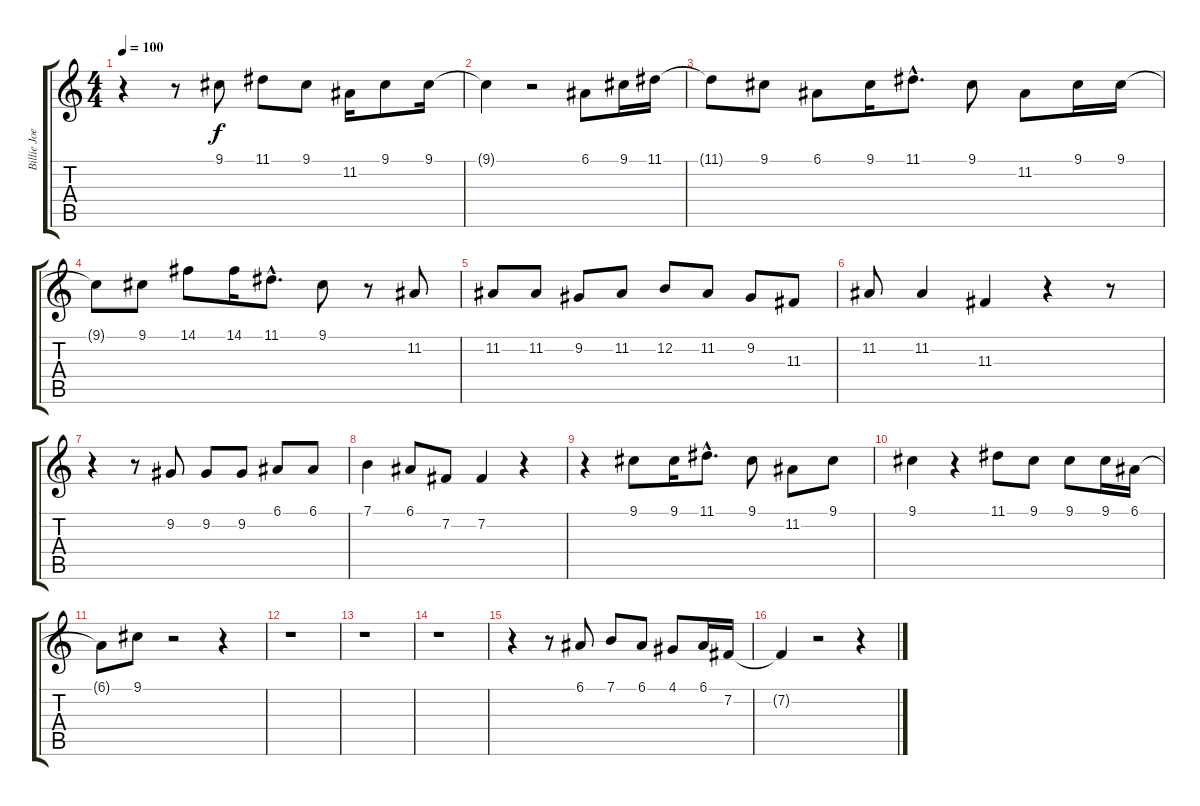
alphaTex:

\track ("Billie Joe Vocals Right" "Billie Joe") {instrument oboe}
\staff {score tabs}
\tuning (E4 B3 G3 D3 A2 E2) {hide}
\ts (4 4)
\tempo 100
\clef g2
\ks c
r.4{dy f} r.8 9.1.8 11.1.8 9.1.8 11.2.16 9.1.8 9.1.16 |
9.1{t}.4 r.2 6.1.8 9.1.16 11.1.16 |
11.1{t}.8 9.1.8 6.1.8 9.1.16 11.1{hac}.8{d} 9.1.8 11.2.8 9.1.16 9.1.16 |
9.1{t}.8 9.1.8 14.1.8 14.1.16 11.1{hac}.8{d} 9.1.8 r.8 11.2.8 |
11.2.8 11.2.8 9.2.8 11.2.8 12.2.8 11.2.8 9.2.8 11.3.8 |
11.2.8 11.2.4 11.3.4 r.4 r.8 |
r.4 r.8 9.2.8 9.2.8 9.2.8 6.1.8 6.1.8 |
7.1.4 6.1.8 7.2.8 7.2.4 r.4 |
r.4 9.1.8 9.1.16 11.1{hac}.8{d} 9.1.8 11.2.8 9.1.8 |
9.1.4 r.4 11.1.8 9.1.8 9.1.8 9.1.16 6.1.16 |
6.1{t}.8 9.1.8 r.2 r.4 |
r.1 |
r.1 |
r.1 |
r.4 r.8 6.1.8 7.1.8 6.1.8 4.1.8 6.1.16 7.2.16 |
7.2{t}.4 r.2 r.4
